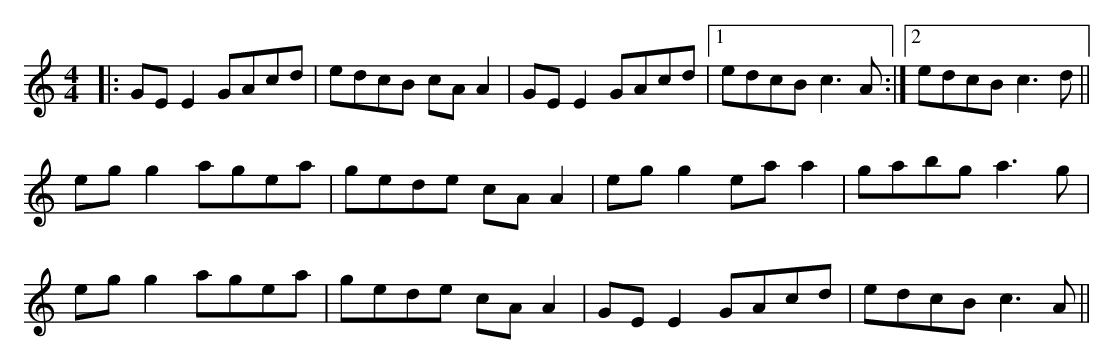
X:1
M:4/4
K:C
|:GE E2 GAcd|edcB cA A2|GE E2 GAcd|1 edcB c3 A:|2 edcB c3 d||
eg g2 agea|gede cA A2|eg g2 ea a2|gabg a3 g|
eg g2 agea|gede cA A2|GE E2 GAcd|edcB c3 A||
